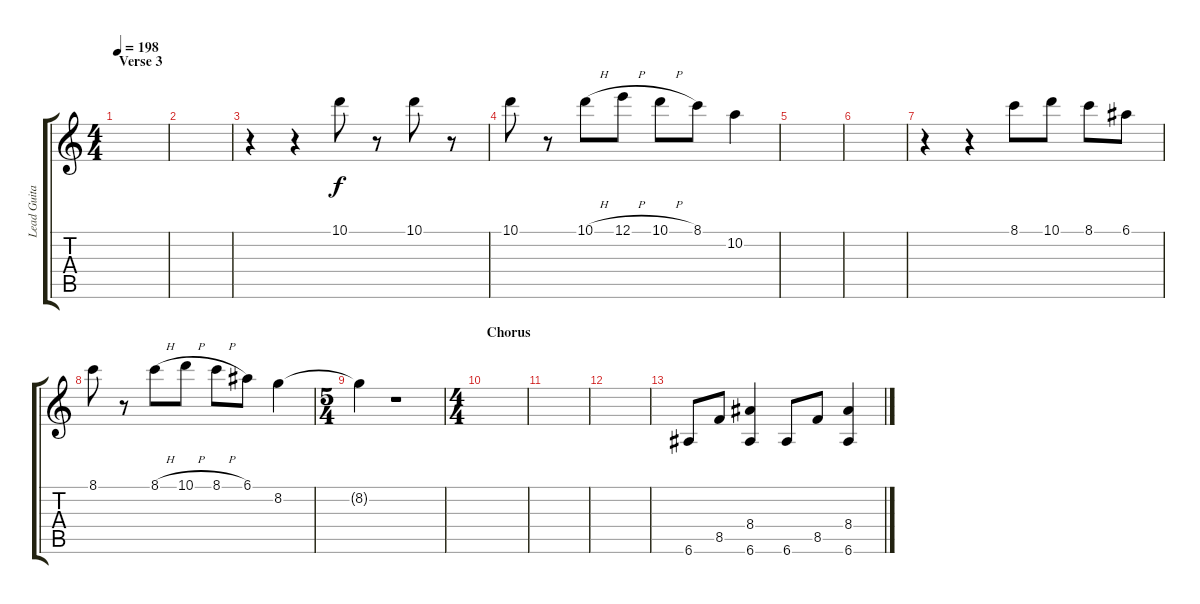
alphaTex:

\track ("Lead Guitar" "Lead Guita") {instrument distortionguitar}
\staff {score tabs}
\tuning (E4 B3 G3 D3 A2 E2) {hide}
\ts (4 4)
\section ("" "Verse 3")
\tempo 198
\clef g2
\ks c
|
|
r.4 r.4 10.1.8 r.8 10.1.8 r.8 |
10.1.8 r.8 10.1{h}.8 12.1{h}.8 10.1{h}.8 8.1.8 10.2.4 |
|
|
r.4 r.4 8.1.8 10.1.8 8.1.8 6.1.8 |
8.1.8 r.8 8.1{h}.8 10.1{h}.8 8.1{h}.8 6.1.8 8.2.4 |
\ts (5 4)
8.2{t}.4 r.1 |
\ts (4 4)
\section ("" "Chorus")
|
|
|
6.6.8 8.5.8 (8.4 6.6).4 6.6.8 8.5.8 (8.4 6.6).4
